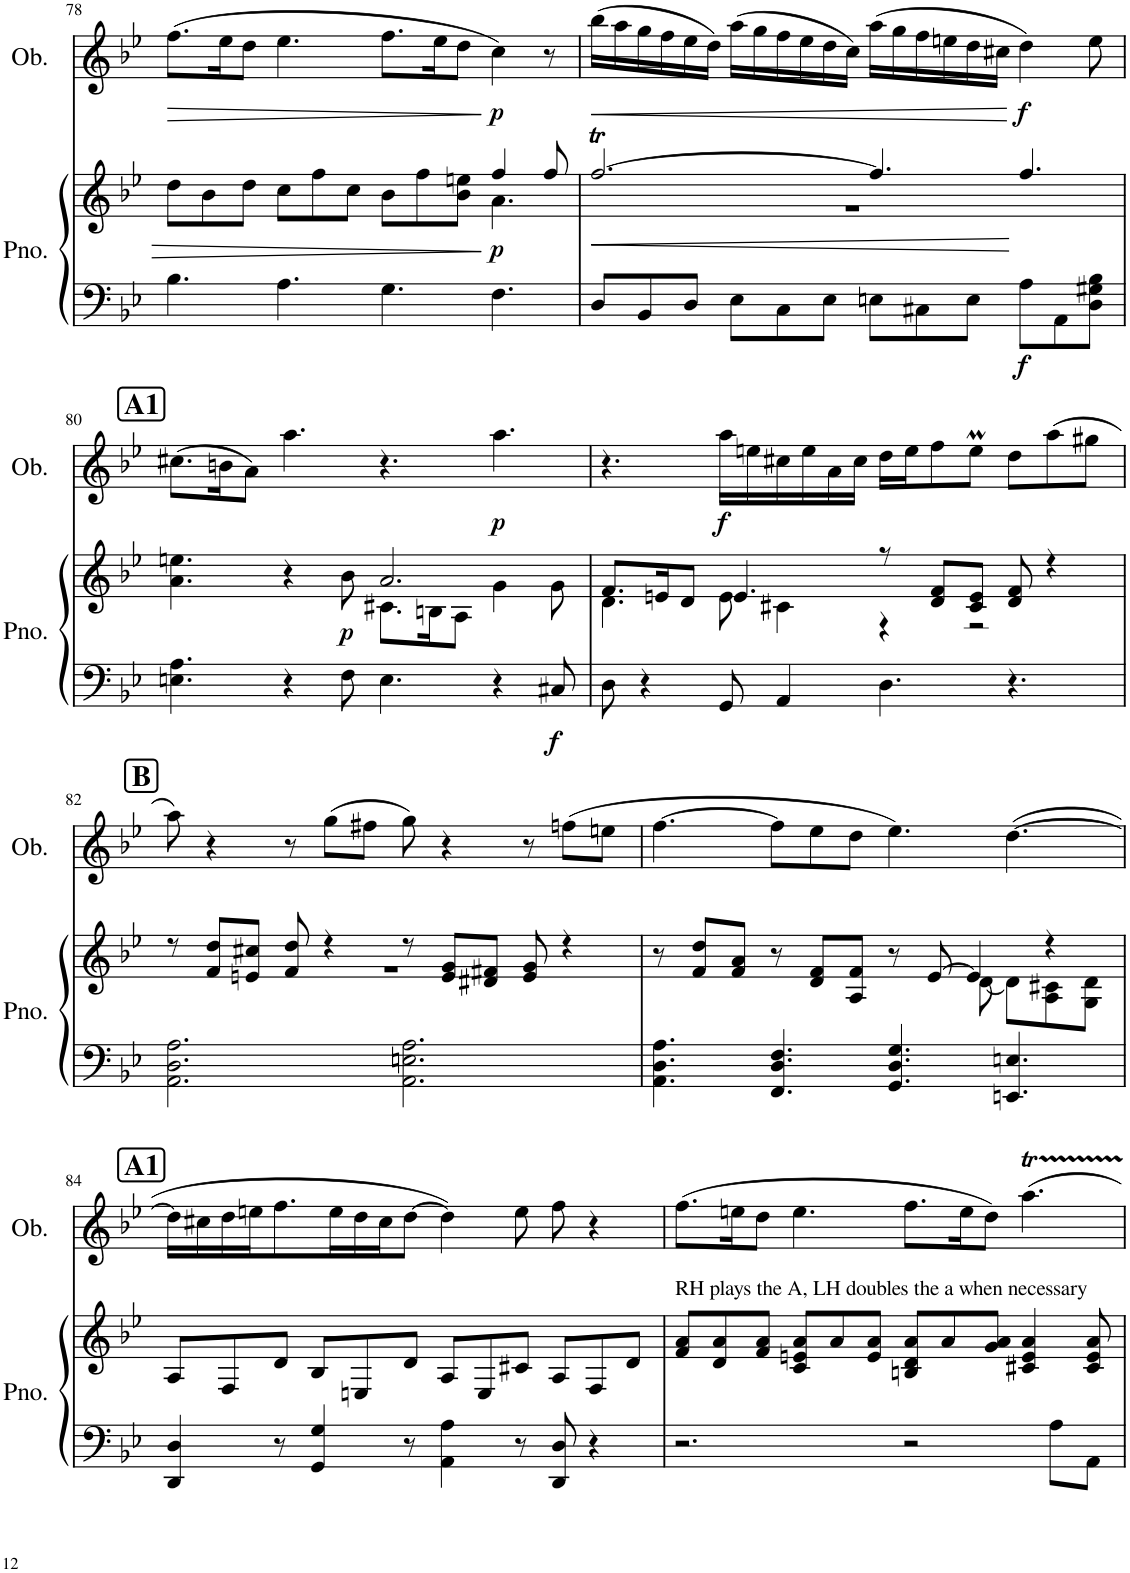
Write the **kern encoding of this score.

**kern	**kern	**dynam	**kern	**dynam
*part2	*part2	*part2	*part1	*part1
*staff3	*staff2	*staff2/3	*staff1	*staff1
*I"Piano	*	*	*I"Oboe	*
*I'Pno.	*	*	*I'Ob.	*
!!LO:PB:g=z
*clefF4	*clefG2	*	*clefG2	*
*k[b-e-]	*k[b-e-]	*	*k[b-e-]	*
*M12/8	*M12/8	*	*M12/8	*
=78	=78	=78	=78	=78
*	*^	*	*	*
!	!	!	!	!	!LO:HP:b
4.B-\	8dd\L	8ryy	.	(8.ff\L	>
*	*v	*v	*	*	*
.	8b-\	.	.	.
.	.	.	16ee-\K	.
.	8dd\J	.	8dd\J	.
4.A\	8cc\L	.	4.ee-\	.
.	8ff\	.	.	.
.	8cc\J	.	.	.
4.G\	8b-\L	.	8.ff\L	.
.	8ff\	.	.	.
.	.	.	16ee-\K	.
.	8b-\ 8een\J	.	8dd\J	.
*	*^	*	*	*
!	!	!	!LO:DY:b	!	!LO:DY:n=1:b
4.F\	4ff/	4.a\	p	4cc\)	] p
.	8ff/	.	.	8r	.
=79	=79	=79	=79	=79	=79
!	!	!	!LO:HP:b	!	!LO:HP:b
8D/L	[2.ffT/	1.r	<	(16bb-\LL	<
.	.	.	.	16aa\	.
8BB-/	.	.	.	16gg\	.
.	.	.	.	16ff\	.
8D/J	.	.	.	16ee-\	.
.	.	.	.	16dd\JJ)	.
8E-\L	.	.	.	(16aa\LL	.
.	.	.	.	16gg\	.
8C\	.	.	.	16ff\	.
.	.	.	.	16ee-\	.
8E-\J	.	.	.	16dd\	.
.	.	.	.	16cc\JJ)	.
8En\L	4.ff/]	.	.	(16aa\LL	.
.	.	.	.	16gg\	.
8C#X\	.	.	.	16ff\	.
.	.	.	.	16een\	.
8E\J	.	.	.	16dd\	.
.	.	.	.	16cc#X\JJ	.
!	!	!	!LO:DY:n=1:b=2	!	!LO:DY:n=1:b
8A\L	4.ff/	.	[ f	4dd\)	[ f
8AA\	.	.	.	.	.
8D\ 8G#X\ 8B-\J	.	.	.	8ee\	.
!!LO:LB:g=z
!!LO:REH:place=s1:a:B:cj:fs=14:t=A1
=80	=80	=80	=80	=80	=80
4.En\ 4.A\	4.a\ 4.een\	2.ryy	.	(8.cc#X\L	.
.	.	.	.	16bn\K	.
.	.	.	.	8a\J)	.
4r	4r	.	.	4.aa\	.
!	!	!	!LO:DY:b	!	!
8F\	8b-\	.	p	.	.
4.E\	2.a/	8.c#X\L	.	4.r	.
.	.	16Bn\K	.	.	.
.	.	8A\J	.	.	.
!	!	!	!	!	!LO:DY:b
4r	.	4g\	.	4.aa\	p
!	!	!	!LO:DY:b=2	!	!
8C#X/	.	8g\	f	.	.
=81	=81	=81	=81	=81	=81
8D\	8.f/L	4.d\	.	4.r	.
4r	.	.	.	.	.
.	16en/K	.	.	.	.
.	8d/J	.	.	.	.
!	!	!	!	!	!LO:DY:b
8GG/	4.e/	8e\	.	16aa\LL	f
.	.	.	.	16een\	.
4AA/	.	4c#X\	.	16cc#X\	.
.	.	.	.	16ee\	.
.	.	.	.	16a\	.
.	.	.	.	16cc#\JJ	.
4.D\	8r	4r	.	16dd\LL	.
.	.	.	.	16ee\J	.
.	8d/ 8f/L	.	.	8ff\	.
.	8c#/ 8e/J	2r	.	8eem\J	.
4.r	8d/ 8f/	.	.	8dd\L	.
.	4r	.	.	(8aa\	.
.	.	.	.	8gg#X\J	.
!!LO:LB:g=z
!!LO:REH:place=s1:a:B:cj:fs=14:t=B
=82	=82	=82	=82	=82	=82
2.AA\ 2.D\ 2.A\	8r	1.r	.	8aa\)	.
.	8f/ 8dd/L	.	.	4r	.
.	8en/ 8cc#X/J	.	.	.	.
.	8f/ 8dd/	.	.	8r	.
.	4r	.	.	(8gg\L	.
.	.	.	.	8ff#X\J	.
2.AA\ 2.En\ 2.A\	8r	.	.	8gg\)	.
.	8e/ 8g/L	.	.	4r	.
.	8d#X/ 8f#X/J	.	.	.	.
.	8e/ 8g/	.	.	8r	.
.	4r	.	.	(8ffn\L	.
.	.	.	.	8een\J	.
=83	=83	=83	=83	=83	=83
4.AA\ 4.D\ 4.A\	8r	1ryy	.	[4.ff\	.
.	8f/ 8dd/L	.	.	.	.
.	8f/ 8a/J	.	.	.	.
4.FF/ 4.D/ 4.F/	8r	.	.	8ff\L]	.
.	8d/ 8f/L	.	.	8ee-\	.
.	8A/ 8f/J	.	.	8dd\J	.
4.GG/ 4.D/ 4.G/	8r	.	.	4.ee-\)	.
.	[8e-/	.	.	.	.
.	4e-/]	[8d\	.	.	.
4.EEn/ 4.En/	.	8d\L]	.	([4.dd\	.
.	4r	8A\ 8c#X\	.	.	.
.	.	8G\ 8d\J	.	.	.
*	*v	*v	*	*	*
!!LO:LB:g=z
!!LO:REH:place=s1:a:B:cj:fs=14:t=A1
=84	=84	=84	=84	=84
4DD/ 4D/	8A/L	.	16dd\LL]	.
.	.	.	16cc#X\	.
.	8F/	.	16dd\	.
.	.	.	16een\J	.
8r	8d/J	.	8.ff\	.
4GG/ 4G/	8B-/L	.	.	.
.	.	.	16ee\L	.
.	8En/	.	16dd\	.
.	.	.	16cc#\J	.
8r	8d/J	.	[8dd\J	.
4AA\ 4A\	8A/L	.	4dd\])	.
.	8E/	.	.	.
8r	8c#X/J	.	8ee\	.
8DD/ 8D/	8A/L	.	8ff\	.
4r	8F/	.	4r	.
.	8d/J	.	.	.
=85	=85	=85	=85	=85
!	!LO:TX:a:t=RH plays the A, LH doubles the a when necessary	!	!	!
2.r	8f/ 8a/L	.	(8.ff\L	.
.	8d/ 8a/	.	.	.
.	.	.	16een\K	.
.	8f/ 8a/J	.	8dd\J	.
.	8c/ 8en/ 8a/L	.	4.ee\	.
.	8a/	.	.	.
.	8e/ 8a/J	.	.	.
2r	8Bn/ 8d/ 8a/L	.	8.ff\L	.
.	8a/	.	.	.
.	.	.	16ee\K	.
.	8g/ 8a/J	.	8dd\J)	.
.	4c#X/ 4e/ 4a/	.	4.aat\	.
8A\L	.	.	.	.
8AA\J	8c#/ 8e/ 8a/	.	.	.
=	=	=	=	=
*-	*-	*-	*-	*-
